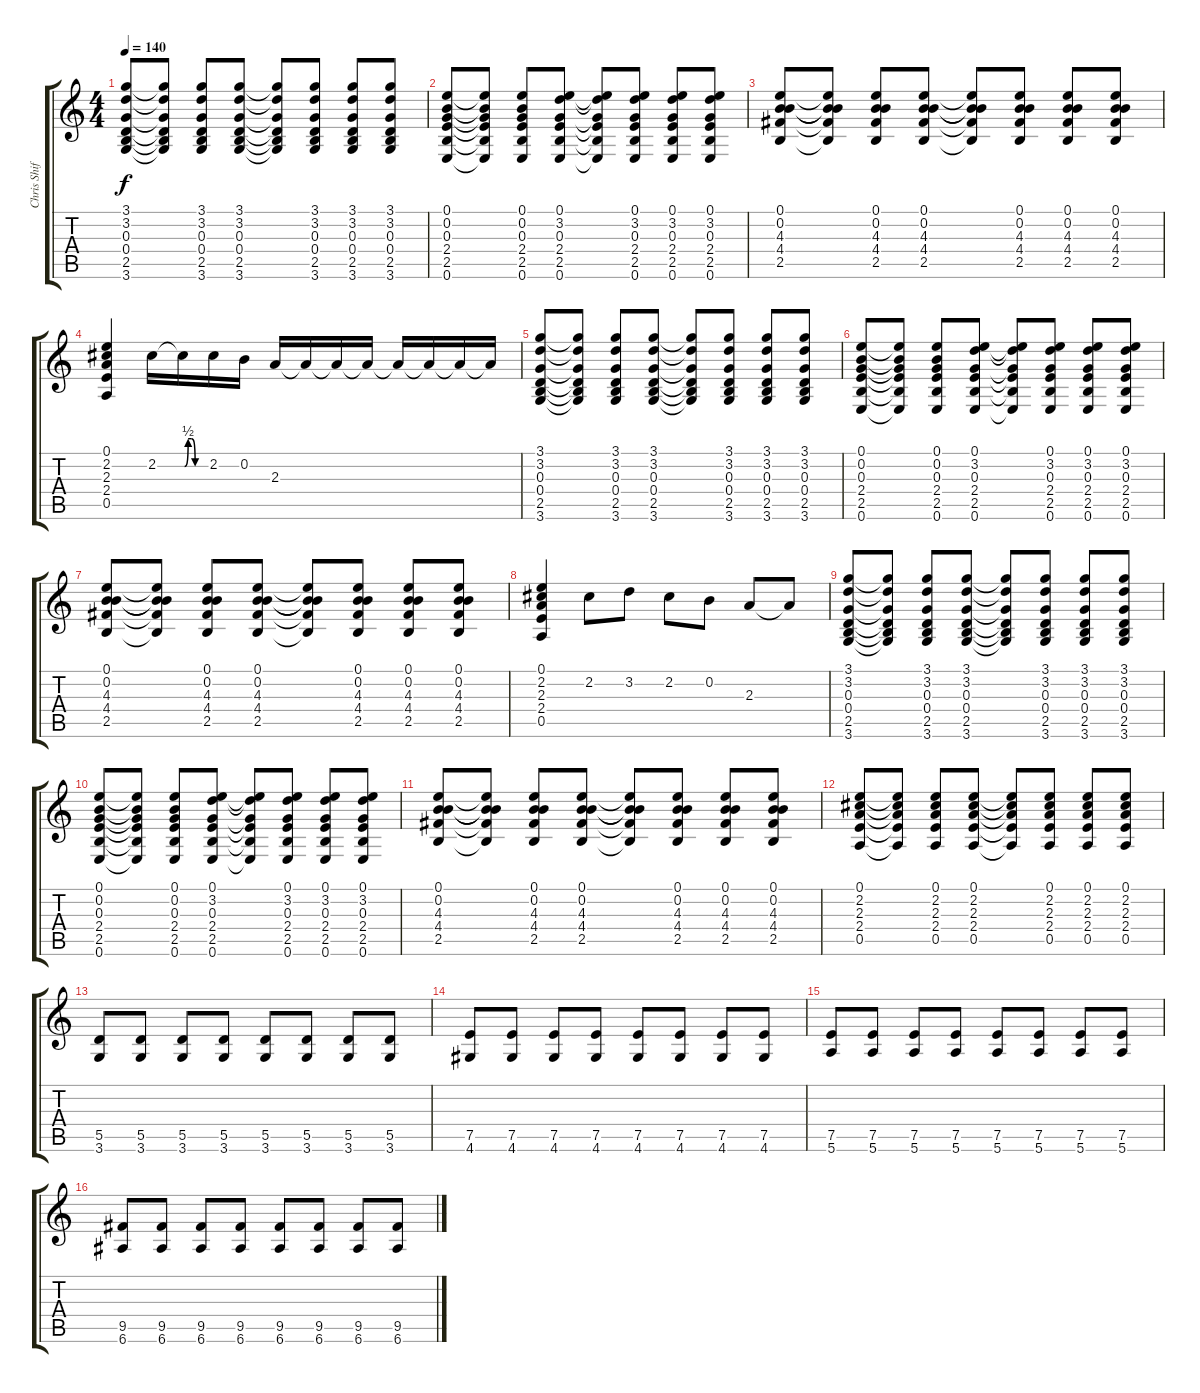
\track ("Chris Shifflet (Líder)" "Chris Shif") {instrument distortionguitar}
\staff {score tabs}
\tuning (E4 B3 G3 D3 A2 E2) {hide}
\ts (4 4)
\tempo 140
\clef g2
\ks c
(3.1 3.2 0.3 0.4 2.5 3.6).8{dy f} (3.1{t} 3.2{t} 0.3{t} 0.4{t} 2.5{t} 3.6{t}).8 (3.1 3.2 0.3 0.4 2.5 3.6).8 (3.1 3.2 0.3 0.4 2.5 3.6).8 (3.1{t} 3.2{t} 0.3{t} 0.4{t} 2.5{t} 3.6{t}).8 (3.1 3.2 0.3 0.4 2.5 3.6).8 (3.1 3.2 0.3 0.4 2.5 3.6).8 (3.1 3.2 0.3 0.4 2.5 3.6).8 |
(0.1 0.2 0.3 2.4 2.5 0.6).8 (0.1{t} 0.2{t} 0.3{t} 2.4{t} 2.5{t} 0.6{t}).8 (0.1 0.2 0.3 2.4 2.5 0.6).8 (0.1 3.2 0.3 2.4 2.5 0.6).8 (0.1{t} 3.2{t} 0.3{t} 2.4{t} 2.5{t} 0.6{t}).8 (0.1 3.2 0.3 2.4 2.5 0.6).8 (0.1 3.2 0.3 2.4 2.5 0.6).8 (0.1 3.2 0.3 2.4 2.5 0.6).8 |
(0.1 0.2 4.3 4.4 2.5).8 (0.1{t} 0.2{t} 4.3{t} 4.4{t} 2.5{t}).8 (0.1 0.2 4.3 4.4 2.5).8 (0.1 0.2 4.3 4.4 2.5).8 (0.1{t} 0.2{t} 4.3{t} 4.4{t} 2.5{t}).8 (0.1 0.2 4.3 4.4 2.5).8 (0.1 0.2 4.3 4.4 2.5).8 (0.1 0.2 4.3 4.4 2.5).8 |
(0.1 2.2 2.3 2.4 0.5).4 2.2.16 2.2{be (custom 0 0 10 2 20 2 30 0 60 0) t}.16 2.2.16 0.2.16 2.3.16 2.3{t}.16 2.3{t}.16 2.3{t}.16 2.3{t}.16 2.3{t}.16 2.3{t}.16 2.3{t}.16 |
(3.1 3.2 0.3 0.4 2.5 3.6).8 (3.1{t} 3.2{t} 0.3{t} 0.4{t} 2.5{t} 3.6{t}).8 (3.1 3.2 0.3 0.4 2.5 3.6).8 (3.1 3.2 0.3 0.4 2.5 3.6).8 (3.1{t} 3.2{t} 0.3{t} 0.4{t} 2.5{t} 3.6{t}).8 (3.1 3.2 0.3 0.4 2.5 3.6).8 (3.1 3.2 0.3 0.4 2.5 3.6).8 (3.1 3.2 0.3 0.4 2.5 3.6).8 |
(0.1 0.2 0.3 2.4 2.5 0.6).8 (0.1{t} 0.2{t} 0.3{t} 2.4{t} 2.5{t} 0.6{t}).8 (0.1 0.2 0.3 2.4 2.5 0.6).8 (0.1 3.2 0.3 2.4 2.5 0.6).8 (0.1{t} 3.2{t} 0.3{t} 2.4{t} 2.5{t} 0.6{t}).8 (0.1 3.2 0.3 2.4 2.5 0.6).8 (0.1 3.2 0.3 2.4 2.5 0.6).8 (0.1 3.2 0.3 2.4 2.5 0.6).8 |
(0.1 0.2 4.3 4.4 2.5).8 (0.1{t} 0.2{t} 4.3{t} 4.4{t} 2.5{t}).8 (0.1 0.2 4.3 4.4 2.5).8 (0.1 0.2 4.3 4.4 2.5).8 (0.1{t} 0.2{t} 4.3{t} 4.4{t} 2.5{t}).8 (0.1 0.2 4.3 4.4 2.5).8 (0.1 0.2 4.3 4.4 2.5).8 (0.1 0.2 4.3 4.4 2.5).8 |
(0.1 2.2 2.3 2.4 0.5).4 2.2.8 3.2.8 2.2.8 0.2.8 2.3.8 2.3{t}.8 |
(3.1 3.2 0.3 0.4 2.5 3.6).8 (3.1{t} 3.2{t} 0.3{t} 0.4{t} 2.5{t} 3.6{t}).8 (3.1 3.2 0.3 0.4 2.5 3.6).8 (3.1 3.2 0.3 0.4 2.5 3.6).8 (3.1{t} 3.2{t} 0.3{t} 0.4{t} 2.5{t} 3.6{t}).8 (3.1 3.2 0.3 0.4 2.5 3.6).8 (3.1 3.2 0.3 0.4 2.5 3.6).8 (3.1 3.2 0.3 0.4 2.5 3.6).8 |
(0.1 0.2 0.3 2.4 2.5 0.6).8 (0.1{t} 0.2{t} 0.3{t} 2.4{t} 2.5{t} 0.6{t}).8 (0.1 0.2 0.3 2.4 2.5 0.6).8 (0.1 3.2 0.3 2.4 2.5 0.6).8 (0.1{t} 3.2{t} 0.3{t} 2.4{t} 2.5{t} 0.6{t}).8 (0.1 3.2 0.3 2.4 2.5 0.6).8 (0.1 3.2 0.3 2.4 2.5 0.6).8 (0.1 3.2 0.3 2.4 2.5 0.6).8 |
(0.1 0.2 4.3 4.4 2.5).8 (0.1{t} 0.2{t} 4.3{t} 4.4{t} 2.5{t}).8 (0.1 0.2 4.3 4.4 2.5).8 (0.1 0.2 4.3 4.4 2.5).8 (0.1{t} 0.2{t} 4.3{t} 4.4{t} 2.5{t}).8 (0.1 0.2 4.3 4.4 2.5).8 (0.1 0.2 4.3 4.4 2.5).8 (0.1 0.2 4.3 4.4 2.5).8 |
(0.1 2.2 2.3 2.4 0.5).8 (0.1{t} 2.2{t} 2.3{t} 2.4{t} 0.5{t}).8 (0.1 2.2 2.3 2.4 0.5).8 (0.1 2.2 2.3 2.4 0.5).8 (0.1{t} 2.2{t} 2.3{t} 2.4{t} 0.5{t}).8 (0.1 2.2 2.3 2.4 0.5).8 (0.1 2.2 2.3 2.4 0.5).8 (0.1 2.2 2.3 2.4 0.5).8 |
(5.5 3.6).8 (5.5 3.6).8 (5.5 3.6).8 (5.5 3.6).8 (5.5 3.6).8 (5.5 3.6).8 (5.5 3.6).8 (5.5 3.6).8 |
(7.5 4.6).8 (7.5 4.6).8 (7.5 4.6).8 (7.5 4.6).8 (7.5 4.6).8 (7.5 4.6).8 (7.5 4.6).8 (7.5 4.6).8 |
(7.5 5.6).8 (7.5 5.6).8 (7.5 5.6).8 (7.5 5.6).8 (7.5 5.6).8 (7.5 5.6).8 (7.5 5.6).8 (7.5 5.6).8 |
(9.5 6.6).8 (9.5 6.6).8 (9.5 6.6).8 (9.5 6.6).8 (9.5 6.6).8 (9.5 6.6).8 (9.5 6.6).8 (9.5 6.6).8
